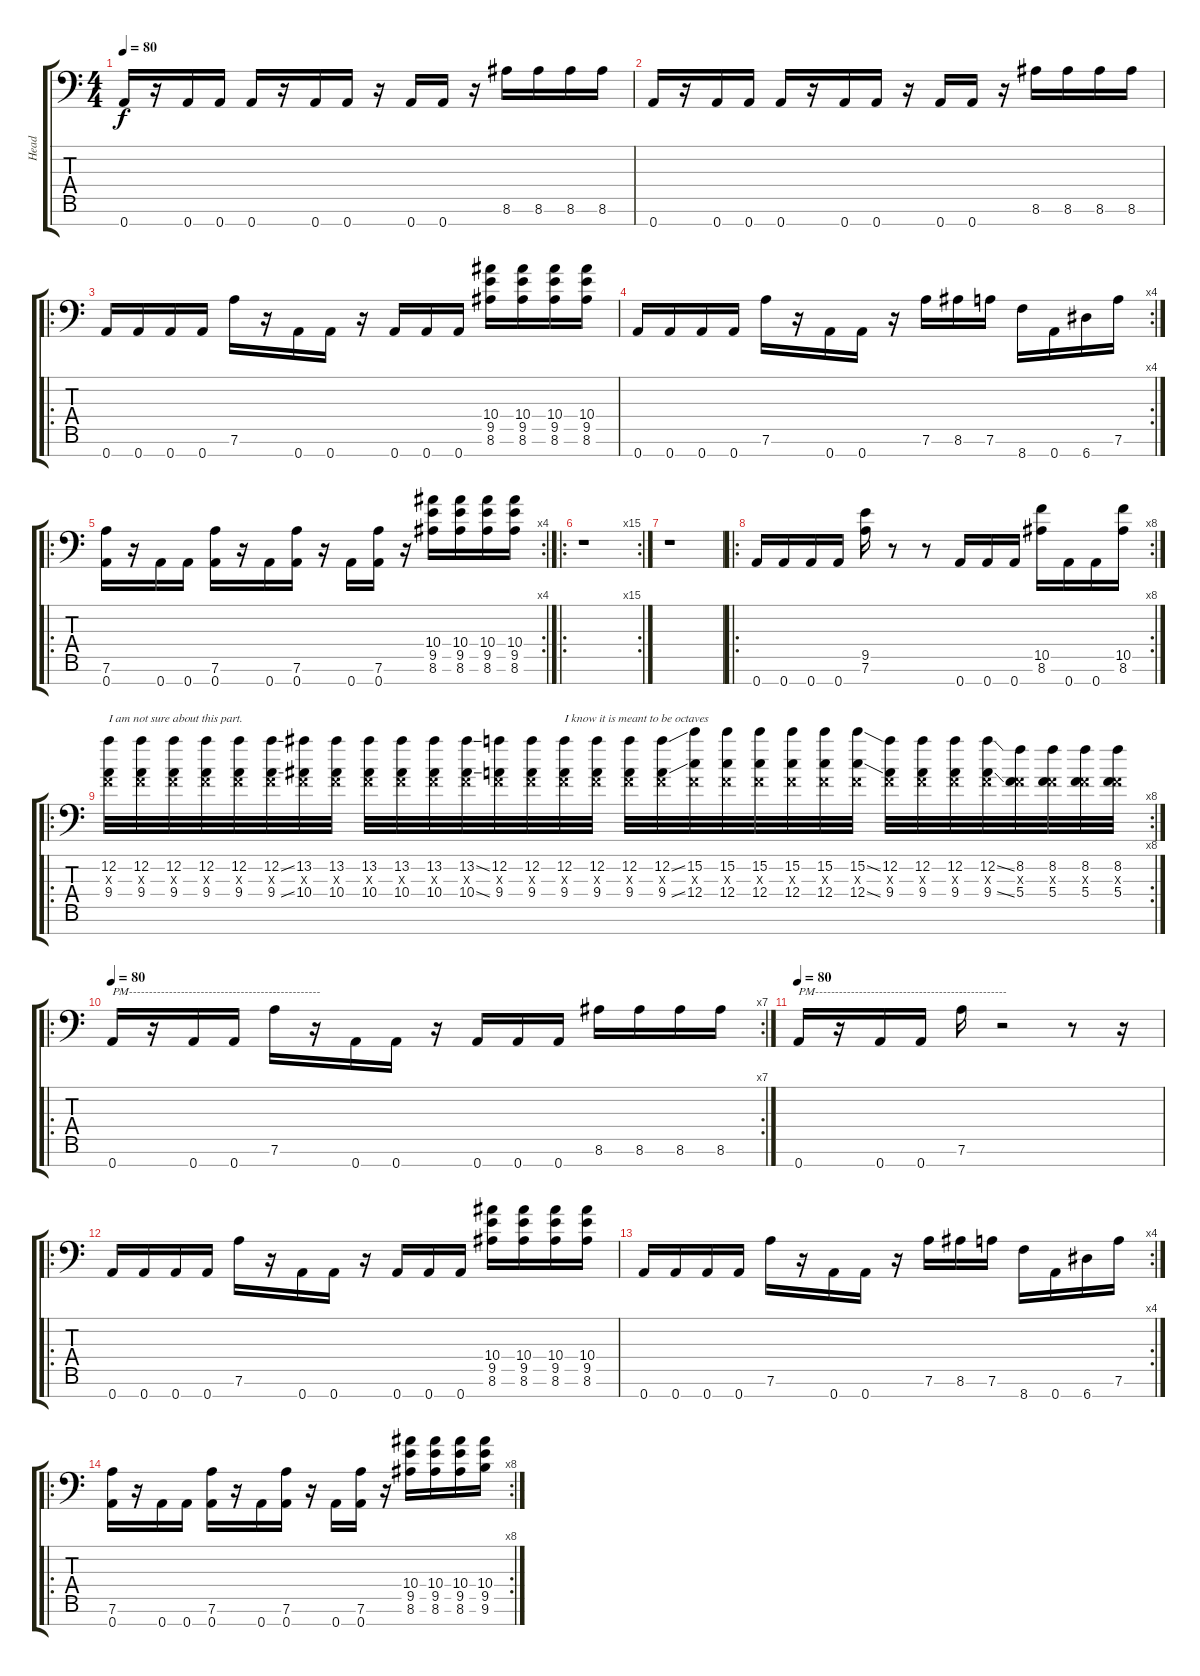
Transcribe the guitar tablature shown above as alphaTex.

\track ("Head" "Head") {instrument overdrivenguitar}
\staff {score tabs}
\tuning (D4 A3 F3 C3 G2 D2 A1) {hide}
\ts (4 4)
\tempo 80
\clef f4
\ks c
0.7.16{dy f} r.16 0.7.16 0.7.16 0.7.16 r.16 0.7.16 0.7.16 r.16 0.7.16 0.7.16 r.16 8.6.16 8.6.16 8.6.16 8.6.16 |
0.7.16 r.16 0.7.16 0.7.16 0.7.16 r.16 0.7.16 0.7.16 r.16 0.7.16 0.7.16 r.16 8.6.16 8.6.16 8.6.16 8.6.16 |
\ro
0.7.16{volume 16 instrument overdrivenguitar} 0.7.16 0.7.16 0.7.16 7.6.16 r.16 0.7.16 0.7.16 r.16 0.7.16 0.7.16 0.7.16 (10.4 9.5 8.6).16 (10.4 9.5 8.6).16 (10.4 9.5 8.6).16 (10.4 9.5 8.6).16 |
\rc 4
0.7.16 0.7.16 0.7.16 0.7.16 7.6.16 r.16 0.7.16 0.7.16 r.16 7.6.16 8.6.16 7.6.16 8.7.16 0.7.16 6.7.16 7.6.16 |
\ro
\rc 4
(7.6 0.7).16{instrument overdrivenguitar} r.16 0.7.16 0.7.16 (7.6 0.7).16 r.16 0.7.16 (7.6 0.7).16 r.16 0.7.16 (7.6 0.7).16 r.16 (10.4 9.5 8.6).16 (10.4 9.5 8.6).16 (10.4 9.5 8.6).16 (10.4 9.5 8.6).16 |
\ro
\rc 15
r.1 |
r.1 |
\ro
\rc 8
0.7.16 0.7.16 0.7.16 0.7.16 (9.5 7.6).16 r.8 r.8 0.7.16 0.7.16 0.7.16 (10.5 8.6).16 0.7.16 0.7.16 (10.5 8.6).16 |
\ro
\rc 8
(12.2 0.3{x} 9.4).32{txt "I am not sure about this part. " volume 8 instrument distortionguitar} (12.2 0.3{x} 9.4).32 (12.2 0.3{x} 9.4).32 (12.2 0.3{x} 9.4).32 (12.2 0.3{x} 9.4).32 (12.2{ss} 0.3{x} 9.4{ss}).32 (13.2 0.3{x} 10.4).32 (13.2 0.3{x} 10.4).32 (13.2 0.3{x} 10.4).32 (13.2 0.3{x} 10.4).32 (13.2 0.3{x} 10.4).32 (13.2{ss} 0.3{x} 10.4{ss}).32 (12.2 0.3{x} 9.4).32 (12.2 0.3{x} 9.4).32 (12.2 0.3{x} 9.4).32{txt "I know it is meant to be octaves"} (12.2 0.3{x} 9.4).32 (12.2 0.3{x} 9.4).32 (12.2{ss} 0.3{x} 9.4{ss}).32 (15.2 0.3{x} 12.4).32 (15.2 0.3{x} 12.4).32 (15.2 0.3{x} 12.4).32 (15.2 0.3{x} 12.4).32 (15.2 0.3{x} 12.4).32 (15.2{ss} 0.3{x} 12.4{ss}).32 (12.2 0.3{x} 9.4).32 (12.2 0.3{x} 9.4).32 (12.2 0.3{x} 9.4).32 (12.2{ss} 0.3{x} 9.4{ss}).32 (8.2 0.3{x} 5.4).32 (8.2 0.3{x} 5.4).32 (8.2 0.3{x} 5.4).32 (8.2 0.3{x} 5.4).32 |
\ro
\rc 7
\tempo 80
0.7.16{txt "PM------------------------------------------------" volume 8 instrument overdrivenguitar} r.16 0.7.16 0.7.16 7.6.16 r.16 0.7.16 0.7.16 r.16 0.7.16 0.7.16 0.7.16 8.6.16 8.6.16 8.6.16 8.6.16 |
\tempo 80
0.7.16{txt "PM------------------------------------------------" volume 8 instrument overdrivenguitar} r.16 0.7.16 0.7.16 7.6.16 r.2 r.8 r.16 |
\ro
0.7.16{volume 16 instrument overdrivenguitar} 0.7.16 0.7.16 0.7.16 7.6.16 r.16 0.7.16 0.7.16 r.16 0.7.16 0.7.16 0.7.16 (10.4 9.5 8.6).16 (10.4 9.5 8.6).16 (10.4 9.5 8.6).16 (10.4 9.5 8.6).16 |
\rc 4
0.7.16 0.7.16 0.7.16 0.7.16 7.6.16 r.16 0.7.16 0.7.16 r.16 7.6.16 8.6.16 7.6.16 8.7.16 0.7.16 6.7.16 7.6.16 |
\ro
\rc 8
(7.6 0.7).16 r.16 0.7.16 0.7.16 (7.6 0.7).16 r.16 0.7.16 (7.6 0.7).16 r.16 0.7.16 (7.6 0.7).16 r.16 (10.4 9.5 8.6).16 (10.4 9.5 8.6).16 (10.4 9.5 8.6).16 (10.4 9.5 9.6).16
